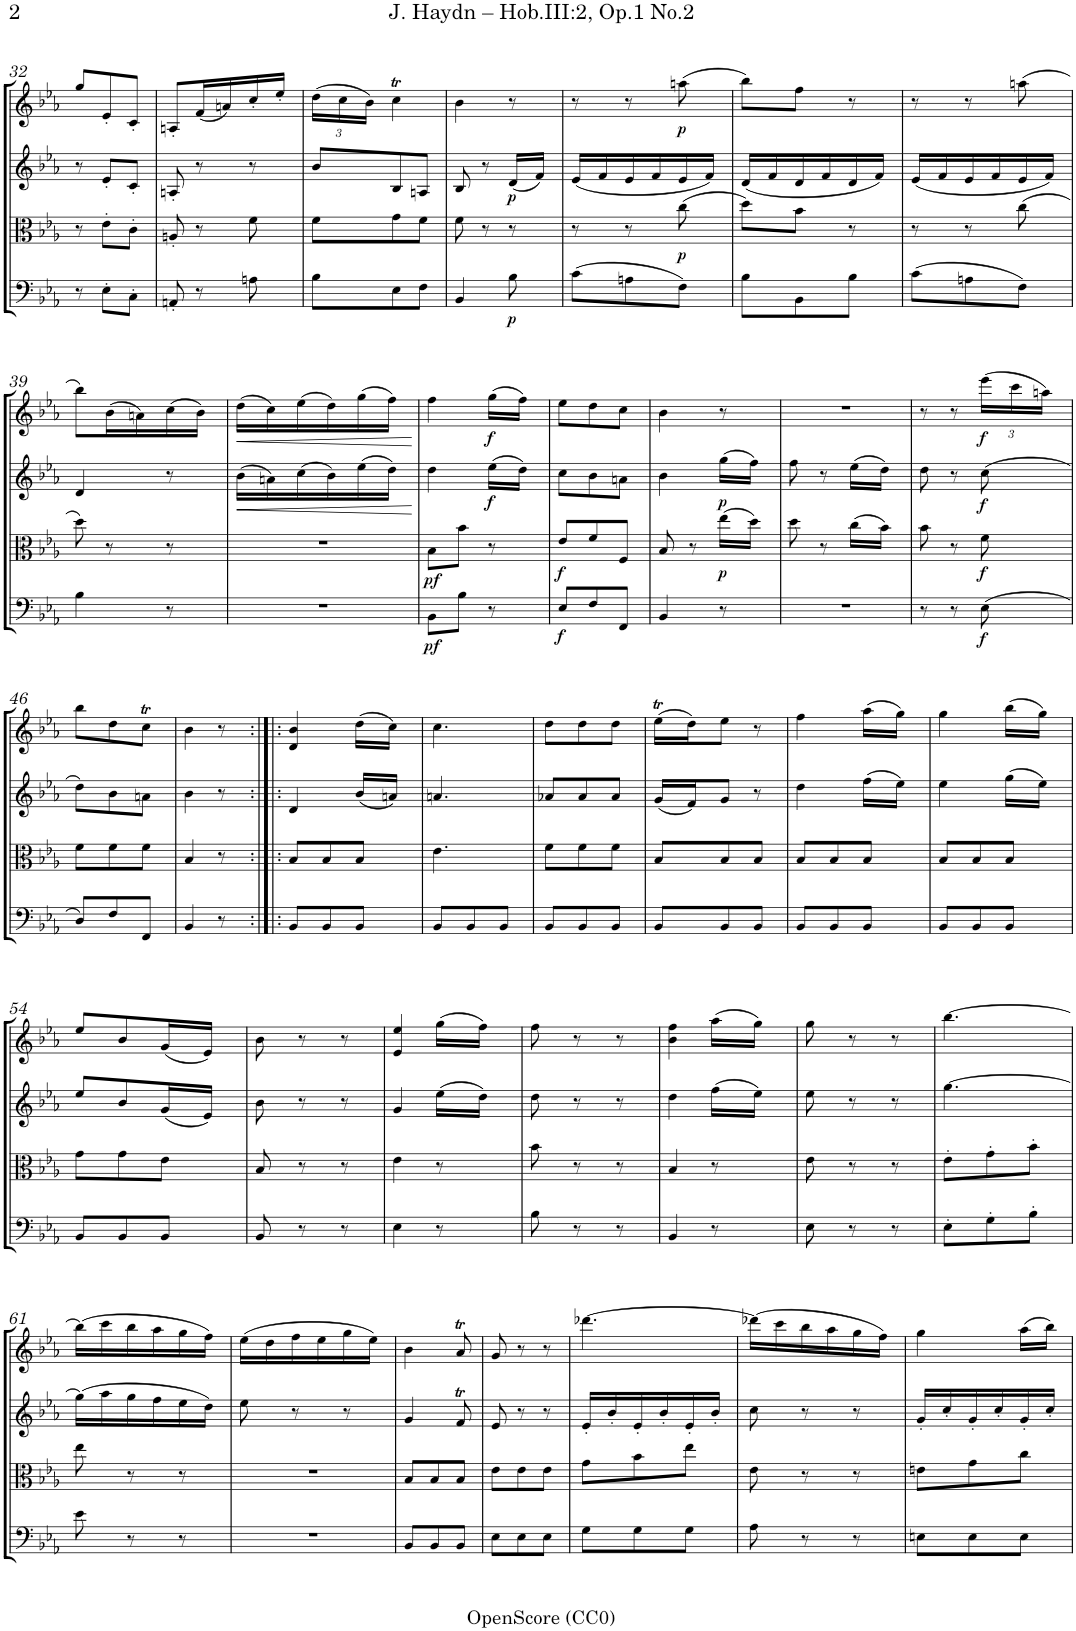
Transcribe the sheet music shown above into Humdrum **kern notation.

**kern	**dynam	**kern	**dynam	**kern	**dynam	**kern	**dynam
*part4	*part4	*part3	*part3	*part2	*part2	*part1	*part1
*staff4	*staff4	*staff3	*staff3	*staff2	*staff2	*staff1	*staff1
*I"Violoncello	*	*I"Viola	*	*I"Violin 2	*	*I"Violin 1	*
*I'Vc	*	*I'Vla	*	*I'Vln	*	*I'Vln	*
!!LO:PB:g=z
*clefF4	*	*clefC3	*	*clefG2	*	*clefG2	*
*k[b-e-a-]	*	*k[b-e-a-]	*	*k[b-e-a-]	*	*k[b-e-a-]	*
*M3/8	*	*M3/8	*	*M3/8	*	*M3/8	*
=32	=32	=32	=32	=32	=32	=32	=32
8r	.	8r	.	8r	.	8gg/L	.
8E-'\L	.	8e-'\L	.	8e-'/L	.	8e-'/	.
8C'\J	.	8c'\J	.	8c'/J	.	8c'/J	.
=33	=33	=33	=33	=33	=33	=33	=33
8AAn'/	.	8An'/	.	8An'/	.	8An'/L	.
8r	.	8r	.	8r	.	(16f/L	.
.	.	.	.	.	.	16an/)	.
8An\	.	8f\	.	8r	.	16cc'/	.
.	.	.	.	.	.	16ee-'/JJ	.
=34	=34	=34	=34	=34	=34	=34	=34
*	*	*	*	*	*	*Xbrackettup	*
8B-\L	.	8f\L	.	8b-/L	.	(24dd\LL	.
.	.	.	.	.	.	24cc\	.
.	.	.	.	.	.	24b-\JJ)	.
8E-\	.	8g\	.	8B-/	.	4ccT\	.
8F\J	.	8f\J	.	8An/J	.	.	.
=35	=35	=35	=35	=35	=35	=35	=35
4BB-/	.	8f\	.	8B-/	.	4b-\	.
.	.	8r	.	8r	.	.	.
!	!LO:DY:b	!	!	!	!LO:DY:b	!	!
8B-\	p	8r	.	(16d/LL	p	8r	.
.	.	.	.	16f/JJ)	.	.	.
=36	=36	=36	=36	=36	=36	=36	=36
(8c\L	.	8r	.	(16e-/LL	.	8r	.
.	.	.	.	16f/	.	.	.
8An\	.	8r	.	16e-/	.	8r	.
.	.	.	.	16f/	.	.	.
!	!	!	!LO:DY:b	!	!	!	!LO:DY:b
8F\J)	.	(8cc\	p	16e-/	.	(8aan\	p
.	.	.	.	16f/JJ)	.	.	.
=37	=37	=37	=37	=37	=37	=37	=37
8B-\L	.	8dd\L)	.	(16d/LL	.	8bb-\L)	.
.	.	.	.	16f/	.	.	.
8BB-\	.	8b-\J	.	16d/	.	8ff\J	.
.	.	.	.	16f/	.	.	.
8B-\J	.	8r	.	16d/	.	8r	.
.	.	.	.	16f/JJ)	.	.	.
=38	=38	=38	=38	=38	=38	=38	=38
(8c\L	.	8r	.	(16e-/LL	.	8r	.
.	.	.	.	16f/	.	.	.
8An\	.	8r	.	16e-/	.	8r	.
.	.	.	.	16f/	.	.	.
8F\J)	.	(8cc\	.	16e-/	.	(8aan\	.
.	.	.	.	16f/JJ)	.	.	.
!!LO:LB:g=z
=39	=39	=39	=39	=39	=39	=39	=39
4B-\	.	8dd\)	.	4d/	.	8bb-\L)	.
.	.	8r	.	.	.	(16b-\L	.
.	.	.	.	.	.	16an\)	.
8r	.	8r	.	8r	.	(16cc\	.
.	.	.	.	.	.	16b-\JJ)	.
=40	=40	=40	=40	=40	=40	=40	=40
!	!	!	!	!	!LO:HP:b	!	!LO:HP:b
4.r	.	4.r	.	(16b-\LL	<	(16dd\LL	<
.	.	.	.	16an\)	.	16cc\)	.
.	.	.	.	(16cc\	.	(16ee-\	.
.	.	.	.	16b-\)	.	16dd\)	.
.	.	.	.	(16ee-\	.	(16gg\	.
.	.	.	.	16dd\JJ)	.	16ff\JJ)	.
.	.	.	.	.	[	.	[
=41	=41	=41	=41	=41	=41	=41	=41
!	!LO:DY:b	!	!LO:DY:b	!	!	!	!
8BB-\L	other-dynamics	8B-\L	other-dynamics	4dd\	.	4ff\	.
8B-\J	.	8b-\J	.	.	.	.	.
!	!	!	!	!	!LO:DY:b	!	!LO:DY:b
8r	.	8r	.	(16ee-\LL	f	(16gg\LL	f
.	.	.	.	16dd\JJ)	.	16ff\JJ)	.
=42	=42	=42	=42	=42	=42	=42	=42
!	!LO:DY:b	!	!LO:DY:b	!	!	!	!
8E-/L	f	8e-/L	f	8cc\L	.	8ee-\L	.
8F/	.	8f/	.	8b-\	.	8dd\	.
8FF/J	.	8F/J	.	8an\J	.	8cc\J	.
=43	=43	=43	=43	=43	=43	=43	=43
4BB-/	.	8B-/	.	4b-\	.	4b-\	.
.	.	8r	.	.	.	.	.
!	!	!	!LO:DY:b	!	!LO:DY:b	!	!
8r	.	(16ee-\LL	p	(16gg\LL	p	8r	.
.	.	16dd\JJ)	.	16ff\JJ)	.	.	.
=44	=44	=44	=44	=44	=44	=44	=44
4.r	.	8dd\	.	8ff\	.	4.r	.
.	.	8r	.	8r	.	.	.
.	.	(16cc\LL	.	(16ee-\LL	.	.	.
.	.	16b-\JJ)	.	16dd\JJ)	.	.	.
=45	=45	=45	=45	=45	=45	=45	=45
8r	.	8b-\	.	8dd\	.	8r	.
8r	.	8r	.	8r	.	8r	.
!	!LO:DY:b	!	!LO:DY:b	!	!LO:DY:b	!	!LO:DY:b
(8E-\	f	8f\	f	(8cc\	f	(24eee-\LL	f
.	.	.	.	.	.	24ccc\	.
.	.	.	.	.	.	24aan\JJ)	.
!!LO:LB:g=z
=46	=46	=46	=46	=46	=46	=46	=46
8D/L)	.	8f\L	.	8dd\L)	.	8bb-\L	.
8F/	.	8f\	.	8b-\	.	8dd\	.
8FF/J	.	8f\J	.	8an\J	.	8ccT\J	.
=47	=47	=47	=47	=47	=47	=47	=47
4BB-/	.	4B-/	.	4b-\	.	4b-\	.
8r	.	8r	.	8r	.	8r	.
=48:|!|:	=48:|!|:	=48:|!|:	=48:|!|:	=48:|!|:	=48:|!|:	=48:|!|:	=48:|!|:
8BB-/L	.	8B-/L	.	4d/	.	4d/ 4b-/	.
8BB-/	.	8B-/	.	.	.	.	.
8BB-/J	.	8B-/J	.	(16b-/LL	.	(16dd\LL	.
.	.	.	.	16an/JJ)	.	16cc\JJ)	.
=49	=49	=49	=49	=49	=49	=49	=49
8BB-/L	.	4.e-\	.	4.an/	.	4.cc\	.
8BB-/	.	.	.	.	.	.	.
8BB-/J	.	.	.	.	.	.	.
=50	=50	=50	=50	=50	=50	=50	=50
8BB-/L	.	8f\L	.	8a-X/L	.	8dd\L	.
8BB-/	.	8f\	.	8a-/	.	8dd\	.
8BB-/J	.	8f\J	.	8a-/J	.	8dd\J	.
=51	=51	=51	=51	=51	=51	=51	=51
8BB-/L	.	8B-/L	.	(16g/LL	.	(16ee-T\LL	.
.	.	.	.	16f/J)	.	16dd\J)	.
8BB-/	.	8B-/	.	8g/J	.	8ee-\J	.
8BB-/J	.	8B-/J	.	8r	.	8r	.
=52	=52	=52	=52	=52	=52	=52	=52
8BB-/L	.	8B-/L	.	4dd\	.	4ff\	.
8BB-/	.	8B-/	.	.	.	.	.
8BB-/J	.	8B-/J	.	(16ff\LL	.	(16aa-\LL	.
.	.	.	.	16ee-\JJ)	.	16gg\JJ)	.
=53	=53	=53	=53	=53	=53	=53	=53
8BB-/L	.	8B-/L	.	4ee-\	.	4gg\	.
8BB-/	.	8B-/	.	.	.	.	.
8BB-/J	.	8B-/J	.	(16gg\LL	.	(16bb-\LL	.
.	.	.	.	16ee-\JJ)	.	16gg\JJ)	.
!!LO:LB:g=z
=54	=54	=54	=54	=54	=54	=54	=54
8BB-/L	.	8g\L	.	8ee-/L	.	8ee-/L	.
8BB-/	.	8g\	.	8b-/	.	8b-/	.
8BB-/J	.	8e-\J	.	(16g/L	.	(16g/L	.
.	.	.	.	16e-/JJ)	.	16e-/JJ)	.
=55	=55	=55	=55	=55	=55	=55	=55
8BB-/	.	8B-/	.	8b-\	.	8b-\	.
8r	.	8r	.	8r	.	8r	.
8r	.	8r	.	8r	.	8r	.
=56	=56	=56	=56	=56	=56	=56	=56
4E-\	.	4e-\	.	4g/	.	4e-/ 4ee-/	.
8r	.	8r	.	(16ee-\LL	.	(16gg\LL	.
.	.	.	.	16dd\JJ)	.	16ff\JJ)	.
=57	=57	=57	=57	=57	=57	=57	=57
8B-\	.	8b-\	.	8dd\	.	8ff\	.
8r	.	8r	.	8r	.	8r	.
8r	.	8r	.	8r	.	8r	.
=58	=58	=58	=58	=58	=58	=58	=58
4BB-/	.	4B-/	.	4dd\	.	4b-\ 4ff\	.
8r	.	8r	.	(16ff\LL	.	(16aa-\LL	.
.	.	.	.	16ee-\JJ)	.	16gg\JJ)	.
=59	=59	=59	=59	=59	=59	=59	=59
8E-\	.	8e-\	.	8ee-\	.	8gg\	.
8r	.	8r	.	8r	.	8r	.
8r	.	8r	.	8r	.	8r	.
=60	=60	=60	=60	=60	=60	=60	=60
8E-'\L	.	8e-'\L	.	[4.gg\	.	[4.bb-\	.
8G'\	.	8g'\	.	.	.	.	.
8B-'\J	.	8b-'\J	.	.	.	.	.
!!LO:LB:g=z
=61	=61	=61	=61	=61	=61	=61	=61
8e-\	.	8ee-\	.	(16gg\LL]	.	(16bb-\LL]	.
.	.	.	.	16aa-\	.	16ccc\	.
8r	.	8r	.	16gg\	.	16bb-\	.
.	.	.	.	16ff\	.	16aa-\	.
8r	.	8r	.	16ee-\	.	16gg\	.
.	.	.	.	16dd\JJ)	.	16ff\JJ)	.
=62	=62	=62	=62	=62	=62	=62	=62
4.r	.	4.r	.	8ee-\	.	(16ee-\LL	.
.	.	.	.	.	.	16dd\	.
.	.	.	.	8r	.	16ff\	.
.	.	.	.	.	.	16ee-\	.
.	.	.	.	8r	.	16gg\	.
.	.	.	.	.	.	16ee-\JJ)	.
=63	=63	=63	=63	=63	=63	=63	=63
8BB-/L	.	8B-/L	.	4g/	.	4b-\	.
8BB-/	.	8B-/	.	.	.	.	.
8BB-/J	.	8B-/J	.	8fT/	.	8a-T/	.
=64	=64	=64	=64	=64	=64	=64	=64
8E-\L	.	8e-\L	.	8e-/	.	8g/	.
8E-\	.	8e-\	.	8r	.	8r	.
8E-\J	.	8e-\J	.	8r	.	8r	.
=65	=65	=65	=65	=65	=65	=65	=65
8G\L	.	8g\L	.	16e-'/LL	.	[4.ddd-X\	.
.	.	.	.	16b-'/	.	.	.
8G\	.	8b-\	.	16e-'/	.	.	.
.	.	.	.	16b-'/	.	.	.
8G\J	.	8ee-\J	.	16e-'/	.	.	.
.	.	.	.	16b-'/JJ	.	.	.
=66	=66	=66	=66	=66	=66	=66	=66
8A-\	.	8e-\	.	8cc\	.	(16ddd-X\LL]	.
.	.	.	.	.	.	16ccc\	.
8r	.	8r	.	8r	.	16bb-\	.
.	.	.	.	.	.	16aa-\	.
8r	.	8r	.	8r	.	16gg\	.
.	.	.	.	.	.	16ff\JJ)	.
=67	=67	=67	=67	=67	=67	=67	=67
8En\L	.	8en\L	.	16g'/LL	.	4gg\	.
.	.	.	.	16cc'/	.	.	.
8E\	.	8g\	.	16g'/	.	.	.
.	.	.	.	16cc'/	.	.	.
8E\J	.	8cc\J	.	16g'/	.	(16aa-\LL	.
.	.	.	.	16cc'/JJ	.	16bb-\JJ)	.
=	=	=	=	=	=	=	=
*-	*-	*-	*-	*-	*-	*-	*-
